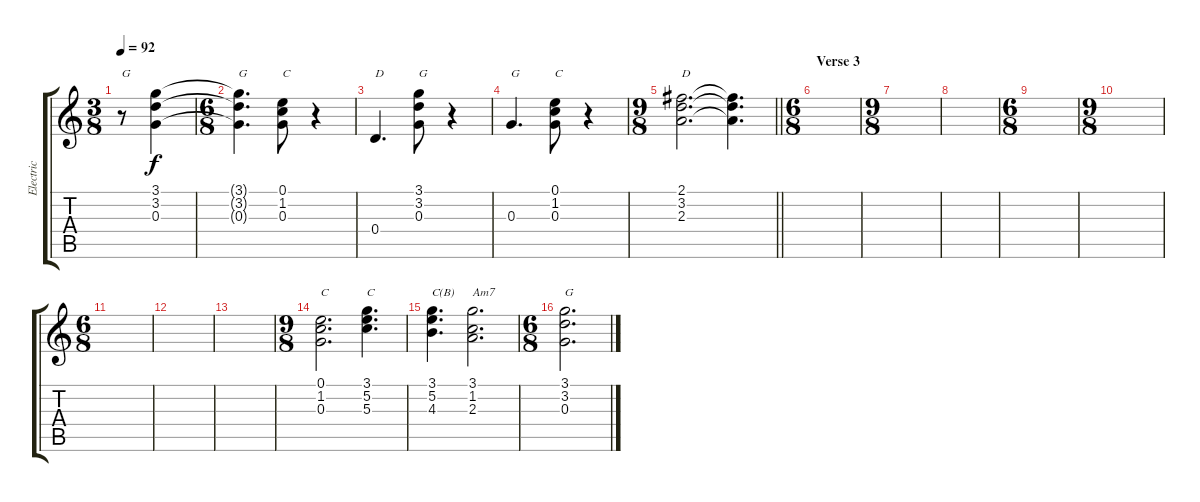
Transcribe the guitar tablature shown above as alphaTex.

\track ("Electric" "Electric") {instrument overdrivenguitar}
\staff {score tabs}
\tuning (E4 B3 G3 D3 A2 E2) {hide}
\ts (3 8)
\tempo 92
\clef g2
\ks c
r.8{txt "G" dy f} (3.1 3.2 0.3).4 |
\ts (6 8)
(3.1{t} 3.2{t} 0.3{t}).4{d txt "G"} (0.1 1.2 0.3).8{txt "C"} r.4 |
0.4.4{d txt "D"} (3.1 3.2 0.3).8{txt "G"} r.4 |
0.3.4{d txt "G"} (0.1 1.2 0.3).8{txt "C"} r.4 |
\ts (9 8)
\barLineRight lightlight
(2.1 3.2 2.3).2{d txt "D"} (2.1{t} 3.2{t} 2.3{t}).4{d} |
\ts (6 8)
\section ("" "Verse 3")
|
\ts (9 8)
|
|
\ts (6 8)
|
\ts (9 8)
|
\ts (6 8)
|
|
|
\ts (9 8)
(0.1 1.2 0.3).2{d txt "C"} (3.1 5.2 5.3).4{d txt "C"} |
(3.1 5.2 4.3).4{d txt "C(B)"} (3.1 1.2 2.3).2{d txt "Am7"} |
\ts (6 8)
(3.1 3.2 0.3).2{d txt "G"}
